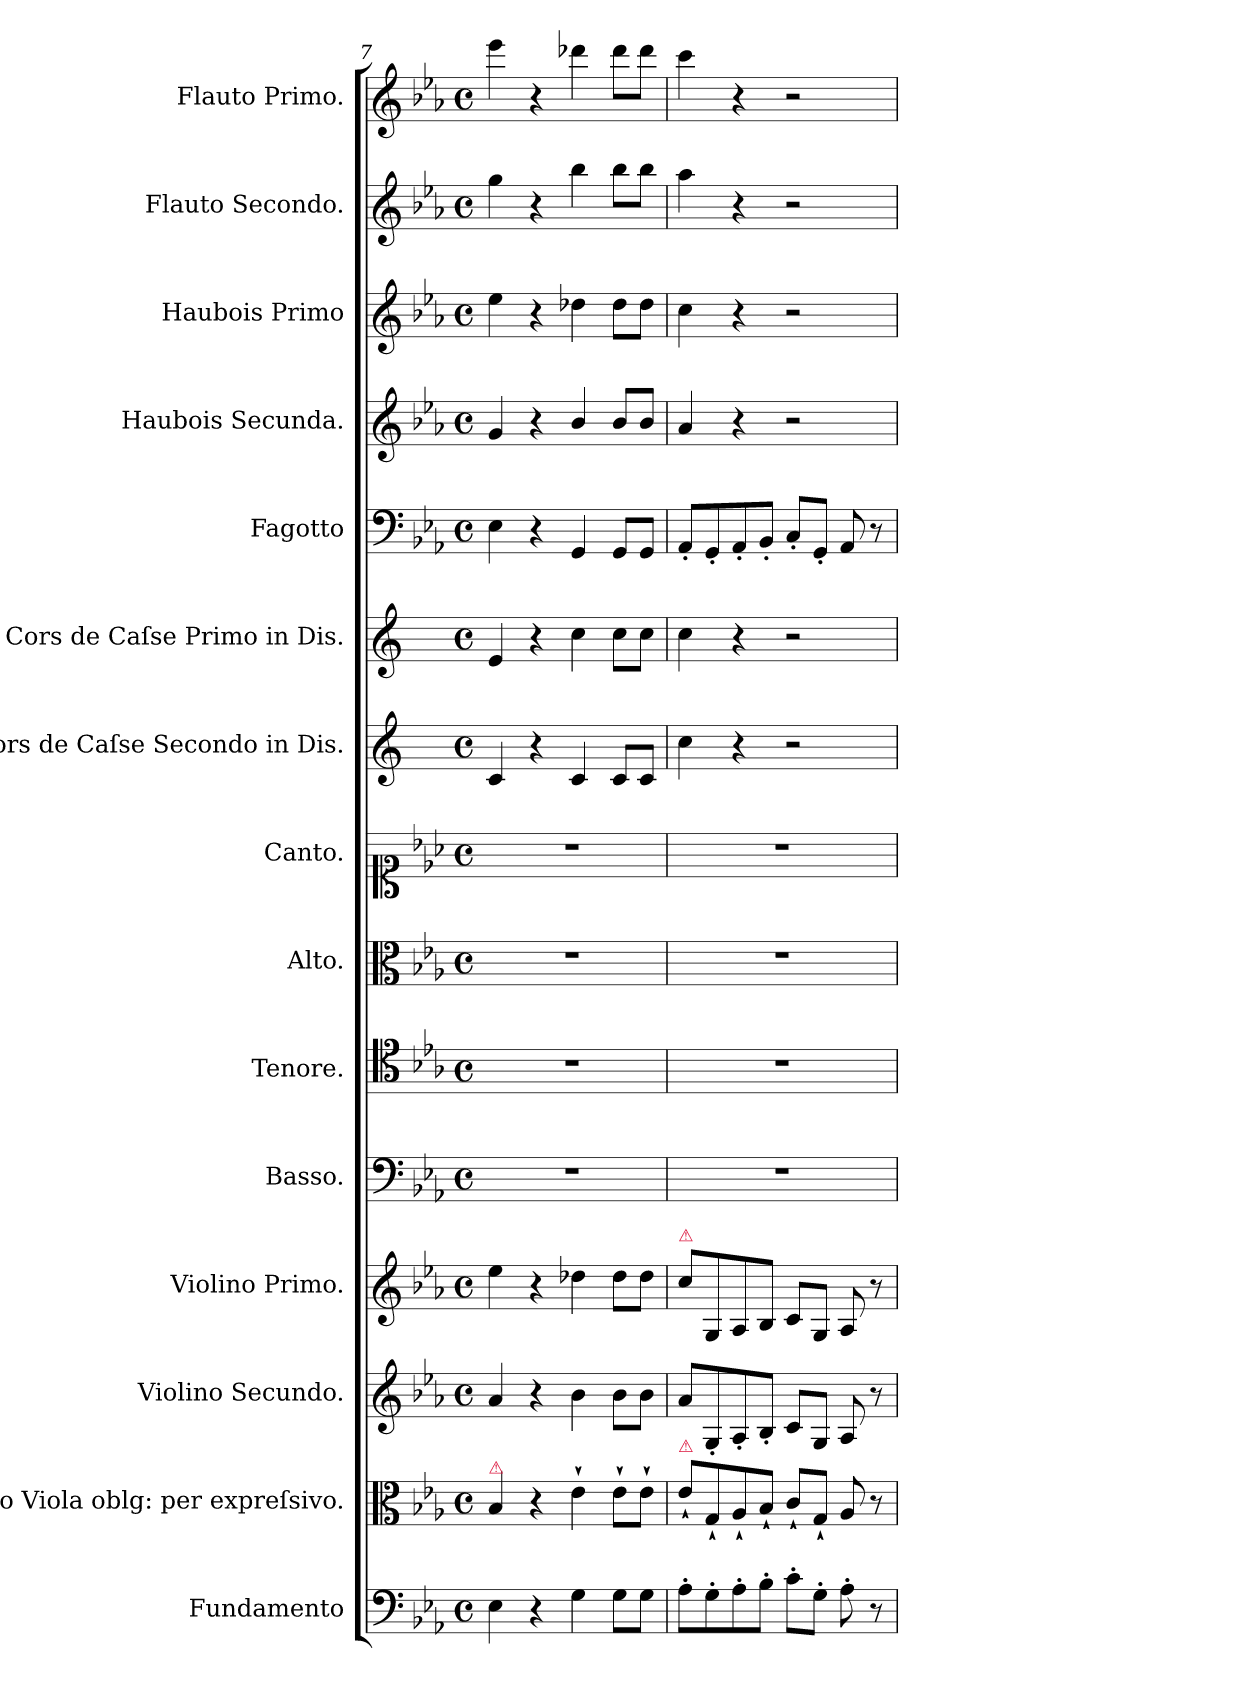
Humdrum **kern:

**kern	**kern	**kern	**kern	**kern	**kern	**kern	**kern	**kern	**kern	**kern	**kern	**kern	**kern	**kern
*part15	*part14	*part13	*part12	*part11	*part10	*part9	*part8	*part7	*part6	*part5	*part4	*part3	*part2	*part1
*staff15	*staff14	*staff13	*staff12	*staff11	*staff10	*staff9	*staff8	*staff7	*staff6	*staff5	*staff4	*staff3	*staff2	*staff1
*I"Fundamento	*I"Alto Viola oblg: per expreſsivo.	*I"Violino Secundo.	*I"Violino Primo.	*I"Basso.	*I"Tenore.	*I"Alto.	*I"Canto.	*I"Cors de Caſse Secondo in Dis.	*I"Cors de Caſse Primo in Dis.	*I"Fagotto	*I"Haubois Secunda.	*I"Haubois Primo	*I"Flauto Secondo.	*I"Flauto Primo.
*	*I'vla obl	*	*I'vl I	*I'B	*I'T	*I'A	*	*I'cor II	*I'cor I	*I'fag	*	*	*	*I'fl I
*clefF4	*clefC3	*clefG2	*clefG2	*clefF4	*clefC4	*clefC3	*clefC1	*clefG2	*clefG2	*clefF4	*clefG2	*clefG2	*clefG2	*clefG2
*	*	*	*	*	*	*	*	*ITrd-2c-3	*ITrd-2c-3	*	*	*	*	*
*k[b-e-a-]	*k[b-e-a-]	*k[b-e-a-]	*k[b-e-a-]	*k[b-e-a-]	*k[b-e-a-]	*k[b-e-a-]	*k[b-e-a-]	*k[b-e-a-]	*k[b-e-a-]	*k[b-e-a-]	*k[b-e-a-]	*k[b-e-a-]	*k[b-e-a-]	*k[b-e-a-]
*E-:	*E-:	*E-:	*E-:	*E-:	*E-:	*E-:	*E-:	*	*	*E-:	*E-:	*E-:	*E-:	*E-:
*M4/4	*M4/4	*M4/4	*M4/4	*M4/4	*M4/4	*M4/4	*M4/4	*M4/4	*M4/4	*M4/4	*M4/4	*M4/4	*M4/4	*M4/4
*met(c)	*met(c)	*met(c)	*met(c)	*met(c)	*met(c)	*met(c)	*met(c)	*met(c)	*met(c)	*met(c)	*met(c)	*met(c)	*met(c)	*met(c)
=7	=7	=7	=7	=7	=7	=7	=7	=7	=7	=7	=7	=7	=7	=7
!	!LO:TX:a:color=crimson:t=⚠	!	!	!	!	!	!	!	!	!	!	!	!	!
4E-\	4B-/	4a-/	4ee-\	1r	1r	1r	1r	4e-/	4g/	4E-\	4g/	4ee-\	4gg\	4eee-\
4r	4r	4r	4r	.	.	.	.	4r	4r	4r	4r	4r	4r	4r
4G\	4e-`\	4b-\	4dd-X\	.	.	.	.	4e-/	4ee-\	4GG/	4b-/	4dd-X\	4bb-\	4ddd-X\
8G\L	8e-`\L	8b-\L	8dd-\L	.	.	.	.	8e-/L	8ee-\L	8GG/L	8b-/L	8dd-\L	8bb-\L	8ddd-\L
8G\J	8e-`\J	8b-\J	8dd-\J	.	.	.	.	8e-/J	8ee-\J	8GG/J	8b-/J	8dd-\J	8bb-\J	8ddd-\J
=8	=8	=8	=8	=8	=8	=8	=8	=8	=8	=8	=8	=8	=8	=8
!	!	!	!LO:TX:a:color=crimson:t=⚠	!	!	!	!	!	!	!	!	!	!	!
!	!LO:TX:a:color=crimson:t=⚠	!	!	!	!	!	!	!	!	!	!	!	!	!
8A-'\L	8e-`\L	8a-/L	8cc\L	1r	1r	1r	1r	4ee-\	4ee-\	8AA-'/L	4a-/	4cc\	4aa-\	4ccc\
8G'\	8G`/	8G'/	8G/	.	.	.	.	.	.	8GG'/	.	.	.	.
8A-'\	8A-`/	8A-'/	8A-/	.	.	.	.	4r	4r	8AA-'/	4r	4r	4r	4r
8B-'\J	8B-`/J	8B-'/J	8B-/J	.	.	.	.	.	.	8BB-'/J	.	.	.	.
8c'\L	8c`/L	8c/L	8c/L	.	.	.	.	2r	2r	8C'/L	2r	2r	2r	2r
8G'\J	8G`/J	8G/J	8G/J	.	.	.	.	.	.	8GG'/J	.	.	.	.
8A-'\	8A-/	8A-/	8A-/	.	.	.	.	.	.	8AA-/	.	.	.	.
8r	8r	8r	8r	.	.	.	.	.	.	8r	.	.	.	.
=	=	=	=	=	=	=	=	=	=	=	=	=	=	=
*-	*-	*-	*-	*-	*-	*-	*-	*-	*-	*-	*-	*-	*-	*-
